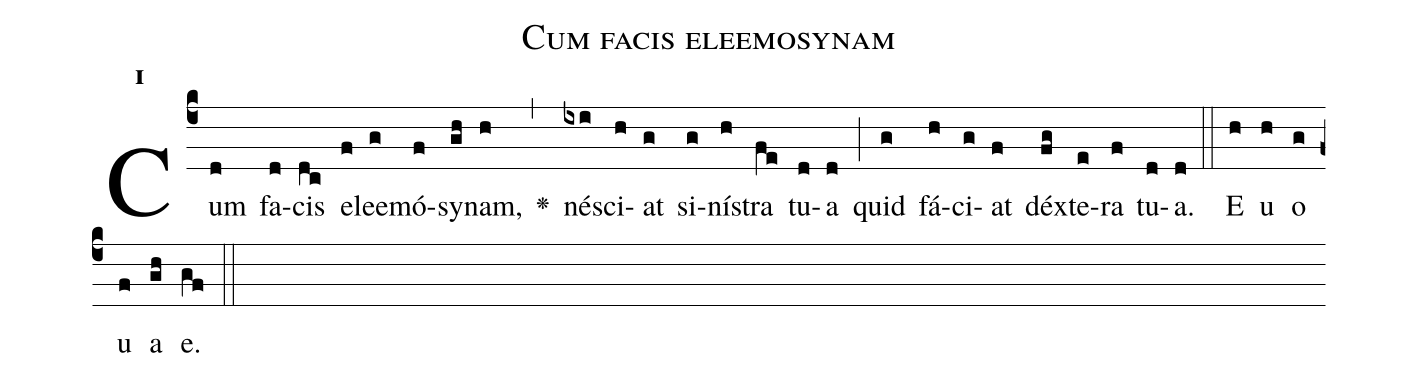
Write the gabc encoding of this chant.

name:Cum facis eleemosynam;
office-part:Antiphona;
mode:1;
%%
initial-style: 1;
name: Cum facis eleemosynam
book: Antiphonae & Responsoria/Tomus II, p. 8;
occasion: Feria IV Cinerum;
office-part: Vesperae Ant E;
user-notes: ;
commentary: ;
annotation: 1f;
centering-scheme: english;
fontsize: 12;
font: OFLSortsMillGoudy;
height: 11;
width: 4.5;
%%
(c4)Cum(d) fa(d)cis(dc) e(f)lee(g)mó(f)sy(gh)nam,(h) <v>\greheightstar</v>(,) né(ixi)sci(h)at(g) si(g)ní(h)stra(fe) tu(d)a(d) (;) quid(g) fá(h)ci(g)at(f) déx(fg)te(e)ra(f) tu(d)a.(d) (::)
E(h) u(h) o(g) u(f) a(gh) e.(gf) (::)
